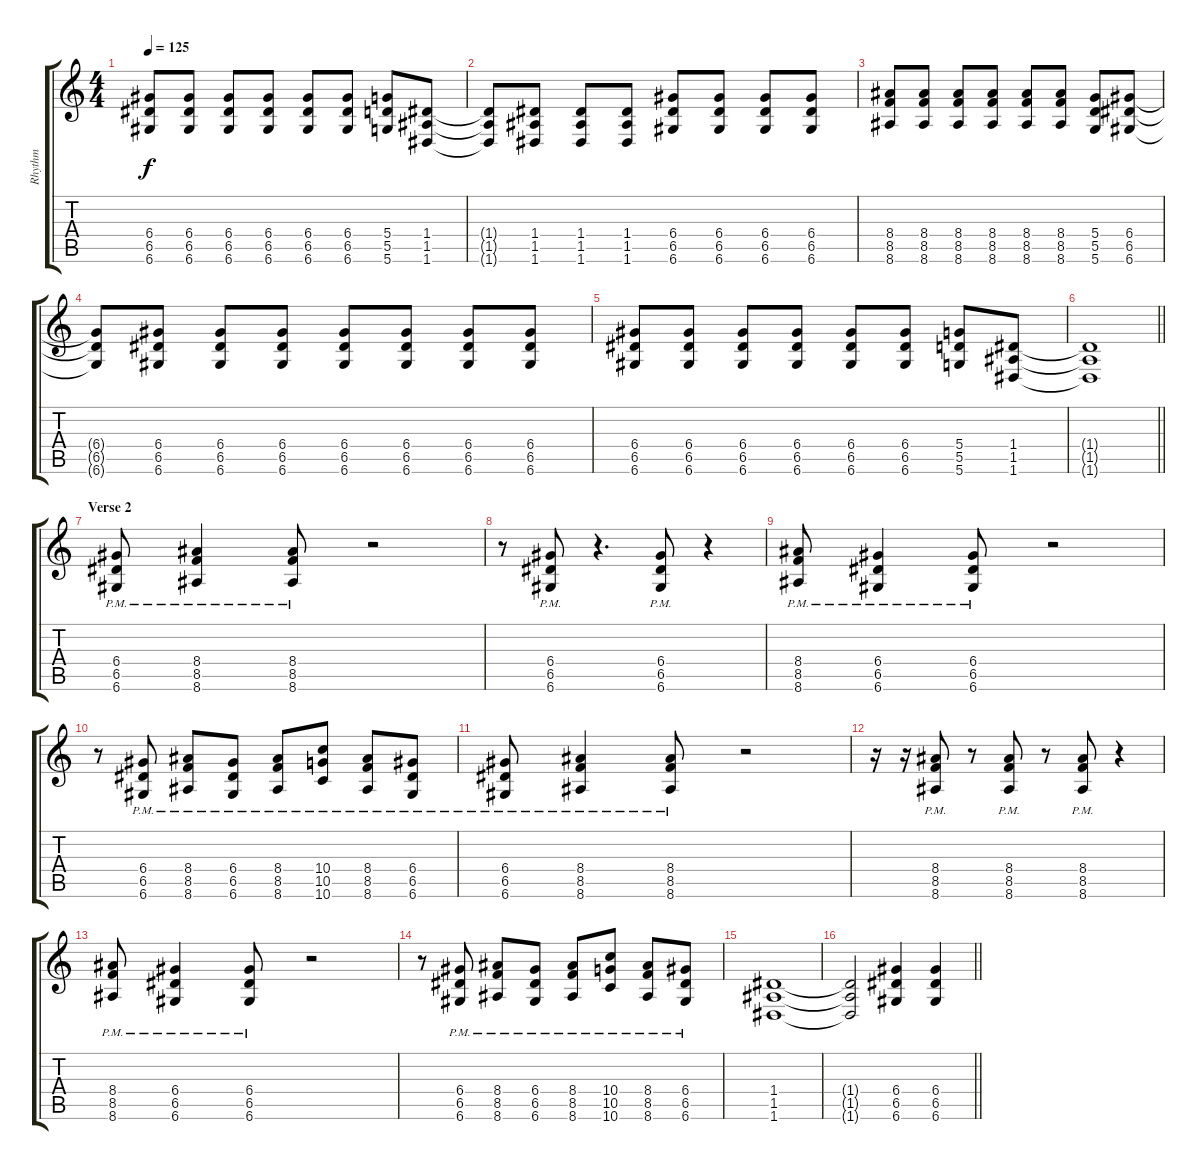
\track ("Rhythm" "Rhythm") {instrument distortionguitar}
\staff {score tabs}
\tuning (E4 B3 G3 D3 A2 D2) {hide}
\ts (4 4)
\tempo 125
\clef g2
\ks c
(6.4 6.5 6.6).8{dy f} (6.4 6.5 6.6).8 (6.4 6.5 6.6).8 (6.4 6.5 6.6).8 (6.4 6.5 6.6).8 (6.4 6.5 6.6).8 (5.4 5.5 5.6).8 (1.4 1.5 1.6).8 |
(1.4{t} 1.5{t} 1.6{t}).8 (1.4 1.5 1.6).8 (1.4 1.5 1.6).8 (1.4 1.5 1.6).8 (6.4 6.5 6.6).8 (6.4 6.5 6.6).8 (6.4 6.5 6.6).8 (6.4 6.5 6.6).8 |
(8.4 8.5 8.6).8 (8.4 8.5 8.6).8 (8.4 8.5 8.6).8 (8.4 8.5 8.6).8 (8.4 8.5 8.6).8 (8.4 8.5 8.6).8 (5.4 5.5 5.6).8 (6.4 6.5 6.6).8 |
(6.4{t} 6.5{t} 6.6{t}).8 (6.4 6.5 6.6).8 (6.4 6.5 6.6).8 (6.4 6.5 6.6).8 (6.4 6.5 6.6).8 (6.4 6.5 6.6).8 (6.4 6.5 6.6).8 (6.4 6.5 6.6).8 |
(6.4 6.5 6.6).8 (6.4 6.5 6.6).8 (6.4 6.5 6.6).8 (6.4 6.5 6.6).8 (6.4 6.5 6.6).8 (6.4 6.5 6.6).8 (5.4 5.5 5.6).8 (1.4 1.5 1.6).8 |
\barLineRight lightlight
(1.4{t} 1.5{t} 1.6{t}).1 |
\section ("" "Verse 2")
(6.4{pm} 6.5{pm} 6.6{pm}).8{volume 13} (8.4{pm} 8.5{pm} 8.6{pm}).4 (8.4{pm} 8.5{pm} 8.6{pm}).8 r.2 |
r.8 (6.4{pm} 6.5{pm} 6.6{pm}).8 r.4{d} (6.4{pm} 6.5{pm} 6.6{pm}).8 r.4 |
(8.4{pm} 8.5{pm} 8.6{pm}).8 (6.4{pm} 6.5{pm} 6.6{pm}).4 (6.4{pm} 6.5{pm} 6.6{pm}).8 r.2 |
r.8 (6.4{pm} 6.5{pm} 6.6{pm}).8 (8.4{pm} 8.5{pm} 8.6{pm}).8 (6.4{pm} 6.5{pm} 6.6{pm}).8 (8.4{pm} 8.5{pm} 8.6{pm}).8 (10.4{pm} 10.5{pm} 10.6{pm}).8 (8.4{pm} 8.5{pm} 8.6{pm}).8 (6.4{pm} 6.5{pm} 6.6{pm}).8 |
(6.4{pm} 6.5{pm} 6.6{pm}).8 (8.4{pm} 8.5{pm} 8.6{pm}).4 (8.4{pm} 8.5{pm} 8.6{pm}).8 r.2 |
r.16 r.16 (8.4{pm} 8.5{pm} 8.6{pm}).8 r.8 (8.4{pm} 8.5{pm} 8.6{pm}).8 r.8 (8.4{pm} 8.5{pm} 8.6{pm}).8 r.4 |
(8.4{pm} 8.5{pm} 8.6{pm}).8 (6.4{pm} 6.5{pm} 6.6{pm}).4 (6.4{pm} 6.5{pm} 6.6{pm}).8 r.2 |
r.8 (6.4{pm} 6.5{pm} 6.6{pm}).8 (8.4{pm} 8.5{pm} 8.6{pm}).8 (6.4{pm} 6.5{pm} 6.6{pm}).8 (8.4{pm} 8.5{pm} 8.6{pm}).8 (10.4{pm} 10.5{pm} 10.6{pm}).8 (8.4{pm} 8.5{pm} 8.6{pm}).8 (6.4{pm} 6.5{pm} 6.6{pm}).8 |
(1.4 1.5 1.6).1 |
\barLineRight lightlight
(1.4{t} 1.5{t} 1.6{t}).2 (6.4 6.5 6.6).4 (6.4 6.5 6.6).4
